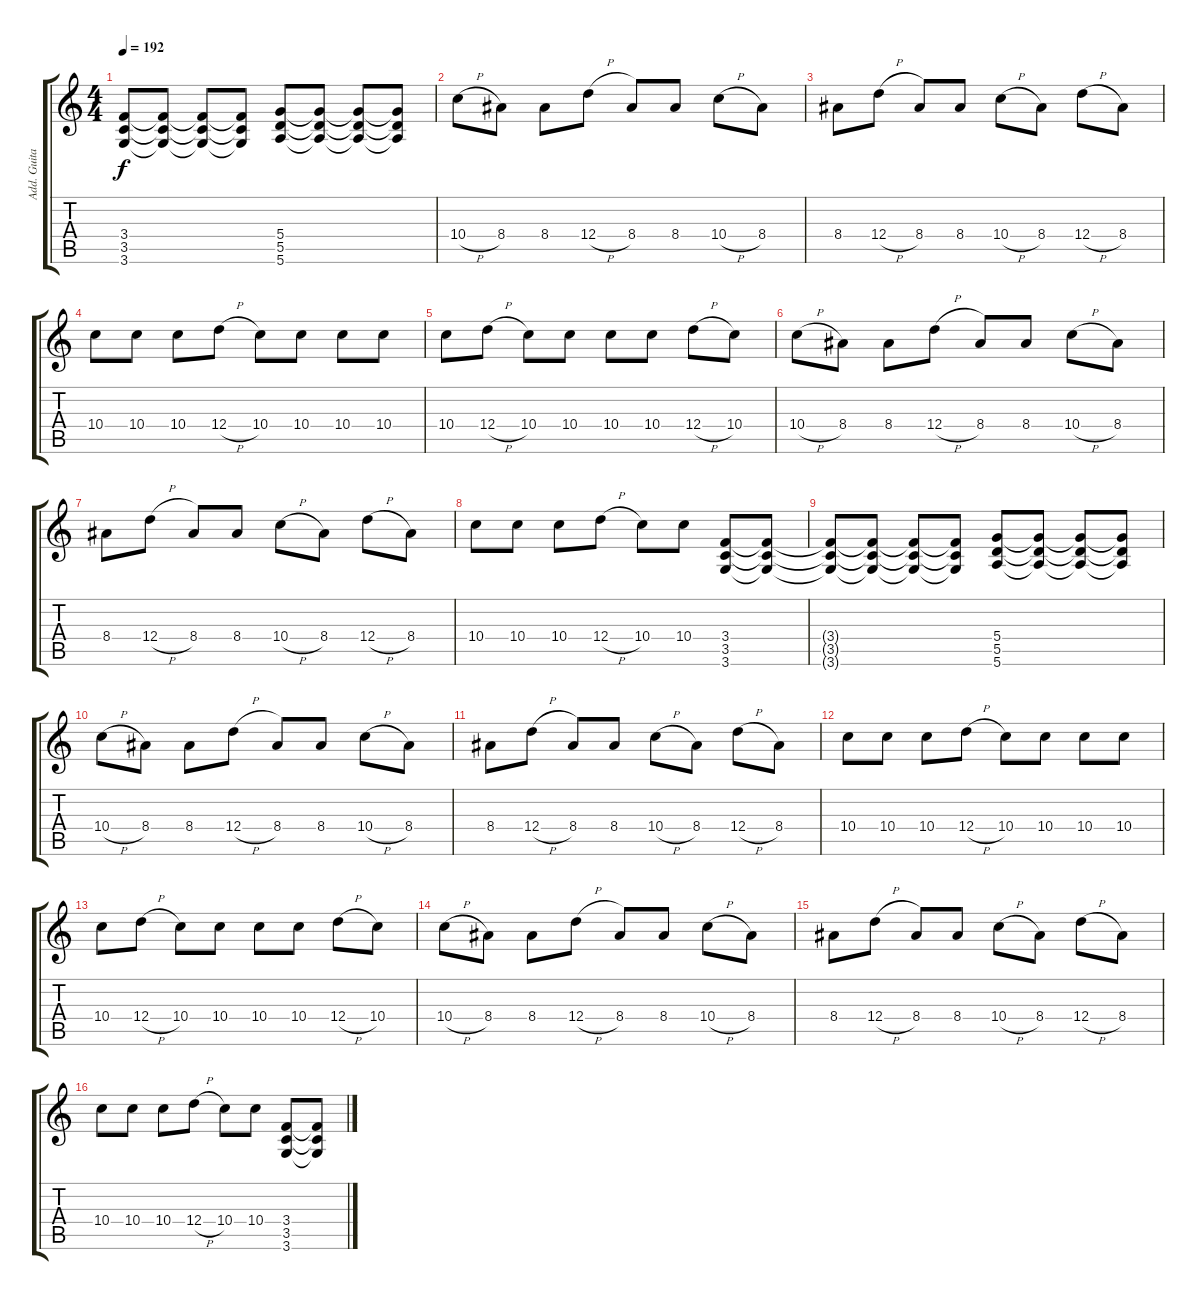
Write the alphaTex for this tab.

\track ("Add. Guitar 2" "Add. Guita") {instrument distortionguitar}
\staff {score tabs}
\tuning (E4 B3 G3 D3 A2 E2) {hide}
\ts (4 4)
\tempo 192
\clef g2
\ks c
(3.4{t} 3.5{t} 3.6{t}).8{dy f} (3.4{t} 3.5{t} 3.6{t}).8 (3.4{t} 3.5{t} 3.6{t}).8 (3.4{t} 3.5{t} 3.6{t}).8 (5.4 5.5 5.6).8 (5.4{t} 5.5{t} 5.6{t}).8 (5.4{t} 5.5{t} 5.6{t}).8 (5.4{t} 5.5{t} 5.6{t}).8 |
10.4{h}.8 8.4.8 8.4.8 12.4{h}.8 8.4.8 8.4.8 10.4{h}.8 8.4.8 |
8.4.8 12.4{h}.8 8.4.8 8.4.8 10.4{h}.8 8.4.8 12.4{h}.8 8.4.8 |
10.4.8 10.4.8 10.4.8 12.4{h}.8 10.4.8 10.4.8 10.4.8 10.4.8 |
10.4.8 12.4{h}.8 10.4.8 10.4.8 10.4.8 10.4.8 12.4{h}.8 10.4.8 |
10.4{h}.8 8.4.8 8.4.8 12.4{h}.8 8.4.8 8.4.8 10.4{h}.8 8.4.8 |
8.4.8 12.4{h}.8 8.4.8 8.4.8 10.4{h}.8 8.4.8 12.4{h}.8 8.4.8 |
10.4.8 10.4.8 10.4.8 12.4{h}.8 10.4.8 10.4.8 (3.4 3.5 3.6).8 (3.4{t} 3.5{t} 3.6{t}).8 |
(3.4{t} 3.5{t} 3.6{t}).8 (3.4{t} 3.5{t} 3.6{t}).8 (3.4{t} 3.5{t} 3.6{t}).8 (3.4{t} 3.5{t} 3.6{t}).8 (5.4 5.5 5.6).8 (5.4{t} 5.5{t} 5.6{t}).8 (5.4{t} 5.5{t} 5.6{t}).8 (5.4{t} 5.5{t} 5.6{t}).8 |
10.4{h}.8 8.4.8 8.4.8 12.4{h}.8 8.4.8 8.4.8 10.4{h}.8 8.4.8 |
8.4.8 12.4{h}.8 8.4.8 8.4.8 10.4{h}.8 8.4.8 12.4{h}.8 8.4.8 |
10.4.8 10.4.8 10.4.8 12.4{h}.8 10.4.8 10.4.8 10.4.8 10.4.8 |
10.4.8 12.4{h}.8 10.4.8 10.4.8 10.4.8 10.4.8 12.4{h}.8 10.4.8 |
10.4{h}.8 8.4.8 8.4.8 12.4{h}.8 8.4.8 8.4.8 10.4{h}.8 8.4.8 |
8.4.8 12.4{h}.8 8.4.8 8.4.8 10.4{h}.8 8.4.8 12.4{h}.8 8.4.8 |
10.4.8 10.4.8 10.4.8 12.4{h}.8 10.4.8 10.4.8 (3.4 3.5 3.6).8 (3.4{t} 3.5{t} 3.6{t}).8
